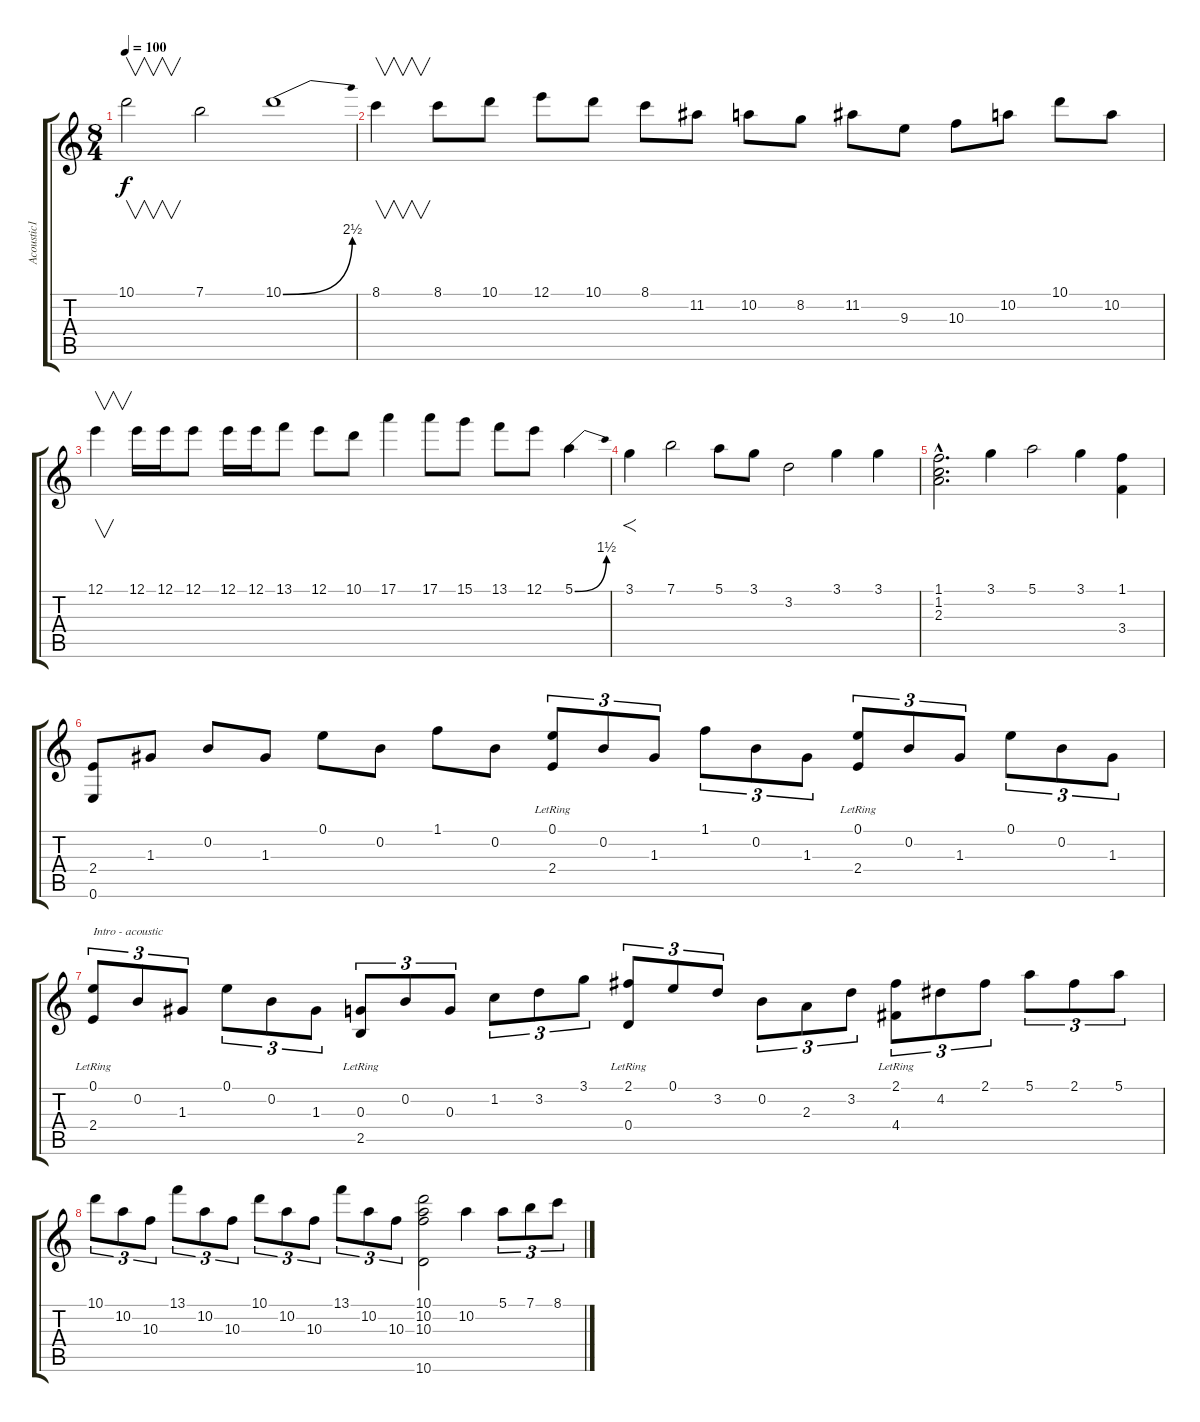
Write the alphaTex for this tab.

\track ("Acoustic1" "Acoustic1") {instrument acousticguitarnylon}
\staff {score tabs}
\tuning (E4 B3 G3 D3 A2 E2) {hide}
\ts (8 4)
\tempo 100
\clef g2
\ks c
10.1.2{v dy f} 7.1.2 10.1{be (bend 0 0 60 10)}.1 |
8.1.4{v} 8.1.8 10.1.8 12.1.8 10.1.8 8.1.8 11.2.8 10.2.8 8.2.8 11.2.8 9.3.8 10.3.8 10.2.8 10.1.8 10.2.8 |
12.1.4{v} 12.1.16 12.1.16 12.1.8 12.1.16 12.1.16 13.1.8 12.1.8 10.1.8 17.1.4 17.1.8 15.1.8 13.1.8 12.1.8 5.1{be (bend 0 0 60 6)}.4 |
3.1.4{f} 7.1.2 5.1.8 3.1.8 3.2.2 3.1.4 3.1.4 |
(1.1{hac} 1.2{hac} 2.3{hac}).2{d} 3.1.4 5.1.2{volume 0} 3.1.4 (1.1 3.4).4 |
(2.4 0.6).8{volume 14 instrument acousticguitarsteel} 1.3.8 0.2.8 1.3.8 0.1.8 0.2.8 1.1.8 0.2.8 (0.1 2.4{lr}).8{tu (3 2)} 0.2.8{tu (3 2)} 1.3.8{tu (3 2)} 1.1.8{tu (3 2)} 0.2.8{tu (3 2)} 1.3.8{tu (3 2)} (0.1 2.4{lr}).8{tu (3 2)} 0.2.8{tu (3 2)} 1.3.8{tu (3 2)} 0.1.8{tu (3 2)} 0.2.8{tu (3 2)} 1.3.8{tu (3 2)} |
(0.1 2.4{lr}).8{tu (3 2) txt "Intro - acoustic"} 0.2.8{tu (3 2)} 1.3.8{tu (3 2)} 0.1.8{tu (3 2)} 0.2.8{tu (3 2)} 1.3.8{tu (3 2)} (0.3 2.5{lr}).8{tu (3 2)} 0.2.8{tu (3 2)} 0.3.8{tu (3 2)} 1.2.8{tu (3 2)} 3.2.8{tu (3 2)} 3.1.8{tu (3 2)} (2.1 0.4{lr}).8{tu (3 2)} 0.1.8{tu (3 2)} 3.2.8{tu (3 2)} 0.2.8{tu (3 2)} 2.3.8{tu (3 2)} 3.2.8{tu (3 2)} (2.1 4.4{lr}).8{tu (3 2)} 4.2.8{tu (3 2)} 2.1.8{tu (3 2)} 5.1.8{tu (3 2)} 2.1.8{tu (3 2)} 5.1.8{tu (3 2)} |
10.1.8{tu (3 2)} 10.2.8{tu (3 2)} 10.3.8{tu (3 2)} 13.1.8{tu (3 2)} 10.2.8{tu (3 2)} 10.3.8{tu (3 2)} 10.1.8{tu (3 2)} 10.2.8{tu (3 2)} 10.3.8{tu (3 2)} 13.1.8{tu (3 2)} 10.2.8{tu (3 2)} 10.3.8{tu (3 2)} (10.1 10.2 10.3 10.6).2 10.2.4 5.1.8{tu (3 2)} 7.1.8{tu (3 2)} 8.1.8{tu (3 2)}
